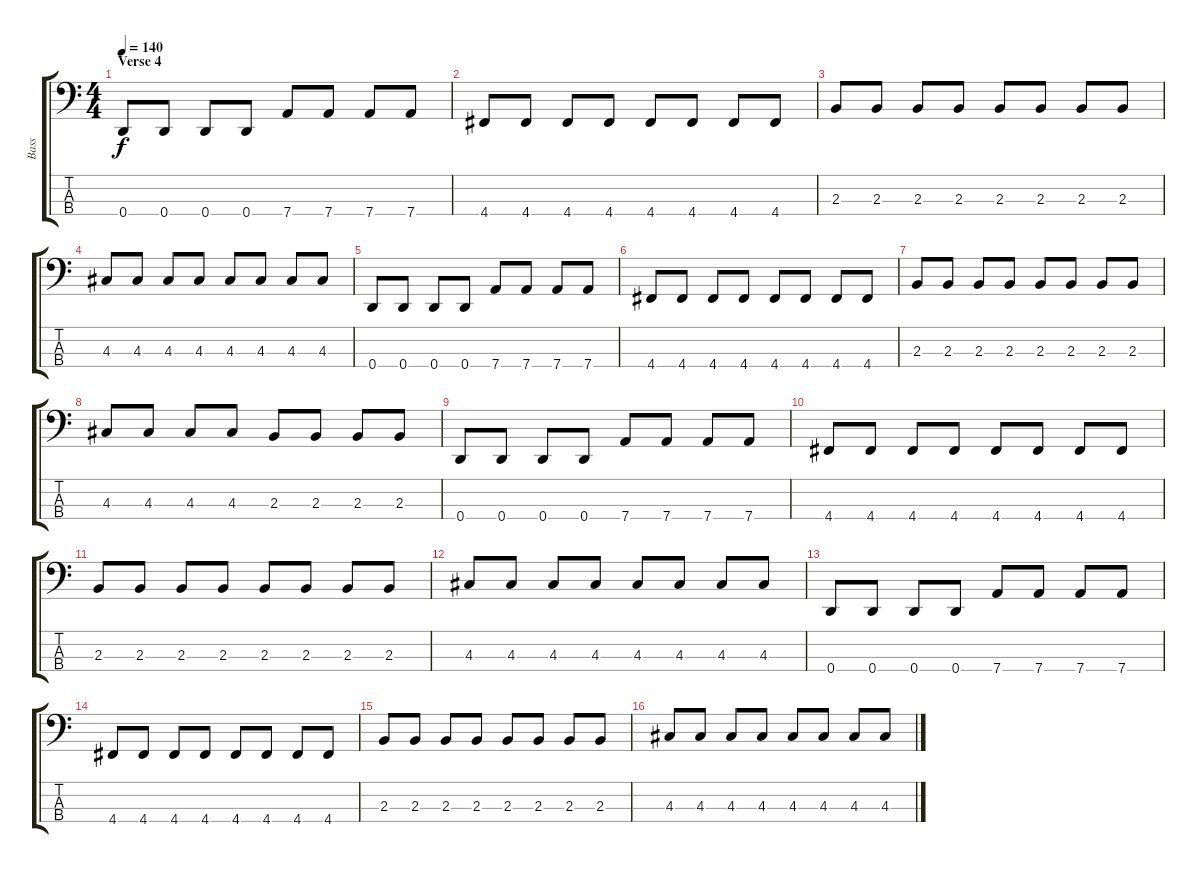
\track ("Bass" "Bass") {instrument electricbassfinger}
\staff {score tabs}
\tuning (G2 D2 A1 D1) {hide}
\ts (4 4)
\section ("" "Verse 4")
\tempo 140
\clef f4
\ks c
0.4.8{dy f} 0.4.8 0.4.8 0.4.8 7.4.8 7.4.8 7.4.8 7.4.8 |
4.4.8 4.4.8 4.4.8 4.4.8 4.4.8 4.4.8 4.4.8 4.4.8 |
2.3.8 2.3.8 2.3.8 2.3.8 2.3.8 2.3.8 2.3.8 2.3.8 |
4.3.8 4.3.8 4.3.8 4.3.8 4.3.8 4.3.8 4.3.8 4.3.8 |
0.4.8 0.4.8 0.4.8 0.4.8 7.4.8 7.4.8 7.4.8 7.4.8 |
4.4.8 4.4.8 4.4.8 4.4.8 4.4.8 4.4.8 4.4.8 4.4.8 |
2.3.8 2.3.8 2.3.8 2.3.8 2.3.8 2.3.8 2.3.8 2.3.8 |
4.3.8 4.3.8 4.3.8 4.3.8 2.3.8 2.3.8 2.3.8 2.3.8 |
0.4.8 0.4.8 0.4.8 0.4.8 7.4.8 7.4.8 7.4.8 7.4.8 |
4.4.8 4.4.8 4.4.8 4.4.8 4.4.8 4.4.8 4.4.8 4.4.8 |
2.3.8 2.3.8 2.3.8 2.3.8 2.3.8 2.3.8 2.3.8 2.3.8 |
4.3.8 4.3.8 4.3.8 4.3.8 4.3.8 4.3.8 4.3.8 4.3.8 |
0.4.8 0.4.8 0.4.8 0.4.8 7.4.8 7.4.8 7.4.8 7.4.8 |
4.4.8 4.4.8 4.4.8 4.4.8 4.4.8 4.4.8 4.4.8 4.4.8 |
2.3.8 2.3.8 2.3.8 2.3.8 2.3.8 2.3.8 2.3.8 2.3.8 |
4.3.8 4.3.8 4.3.8 4.3.8 4.3.8 4.3.8 4.3.8 4.3.8
